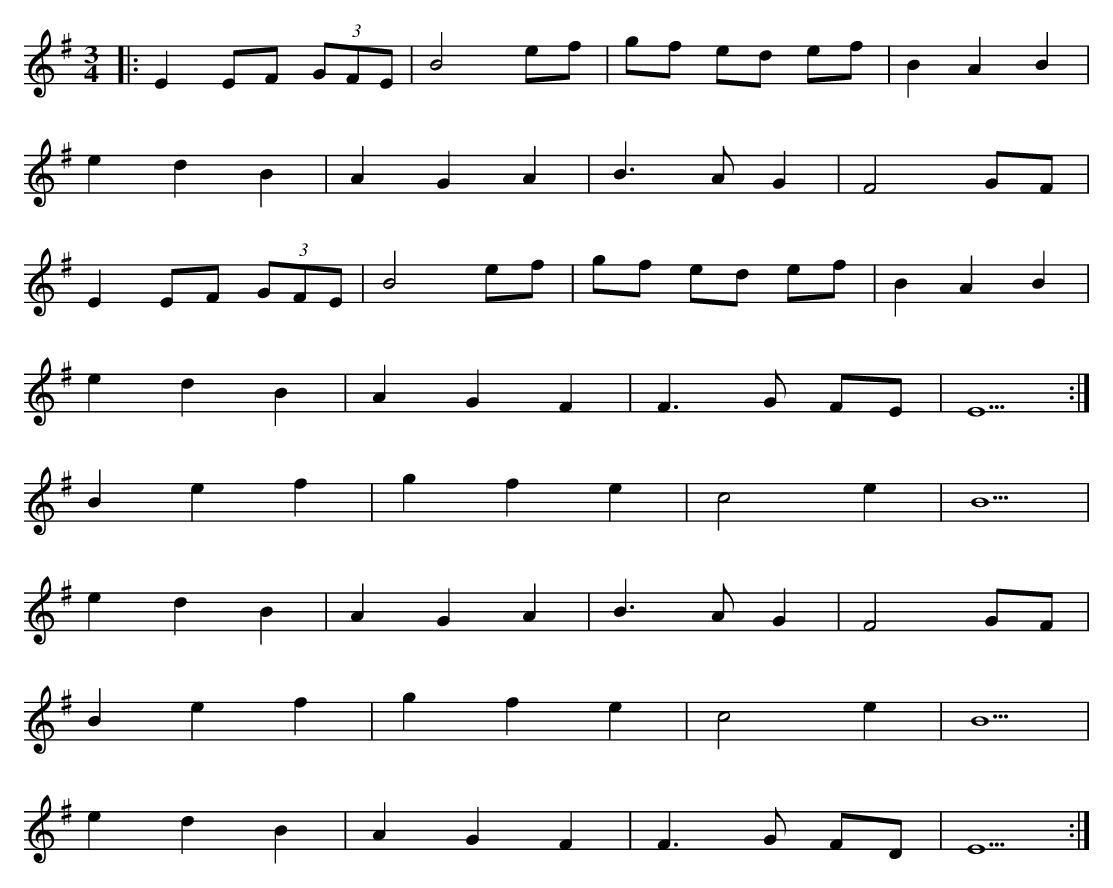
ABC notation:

X:1
M:3/4
K:Emin
|:E2 EF (3GFE|B4 ef|gf ed ef|B2 A2 B2|
e2 d2 B2|A2 G2 A2|B3 A G2|F4 GF|
E2 EF (3GFE|B4 ef|gf ed ef|B2 A2 B2|
e2 d2 B2|A2 G2 F2|F3 G FE|E5:|
B2 e2 f2|g2 f2 e2|c4 e2|B5|
e2 d2 B2|A2 G2 A2|B3 A G2|F4 GF|
B2 e2 f2|g2 f2 e2|c4 e2|B5|
e2 d2 B2|A2 G2 F2|F3 G FD|E5:|
